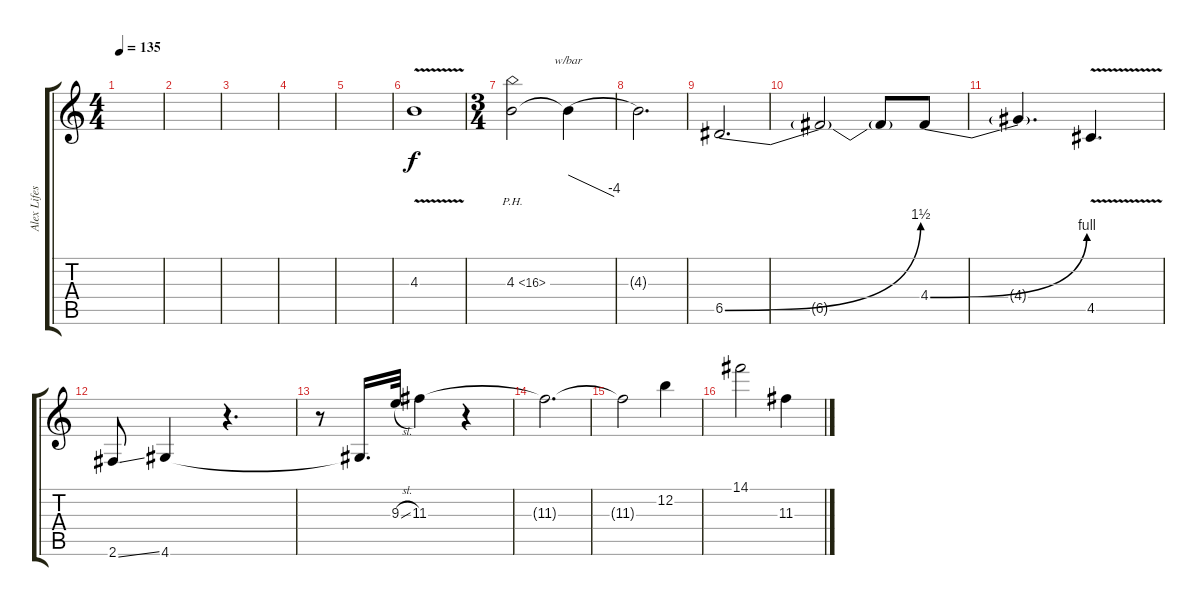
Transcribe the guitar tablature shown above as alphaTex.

\track ("Alex Lifeson - Solo" "Alex Lifes") {instrument overdrivenguitar}
\staff {score tabs}
\tuning (E4 B3 G3 D3 A2 E2) {hide}
\ts (4 4)
\tempo 135
\clef g2
\ks c
|
|
|
|
|
4.3{v}.1 |
\ts (3 4)
4.3{ph 12}.2 4.3{t}.4{tbe (dive default 0 0 60 -16) dy f} |
4.3{t}.2{d} |
6.5{be (bend 0 0 60 6)}.2{d} |
6.5{t}.2 6.5{t}.8 4.4{be (bend 0 0 60 4)}.8 |
4.4{t}.4{d} 4.5{v}.4{d} |
2.6{ss}.8 4.6.4 r.4{d} |
r.8 4.6{t}.16{d} 9.3{sl}.32 11.3.4 r.4 |
11.3{t}.2{d} |
11.3{t}.2 12.2.4 |
14.1.2 11.3.4
